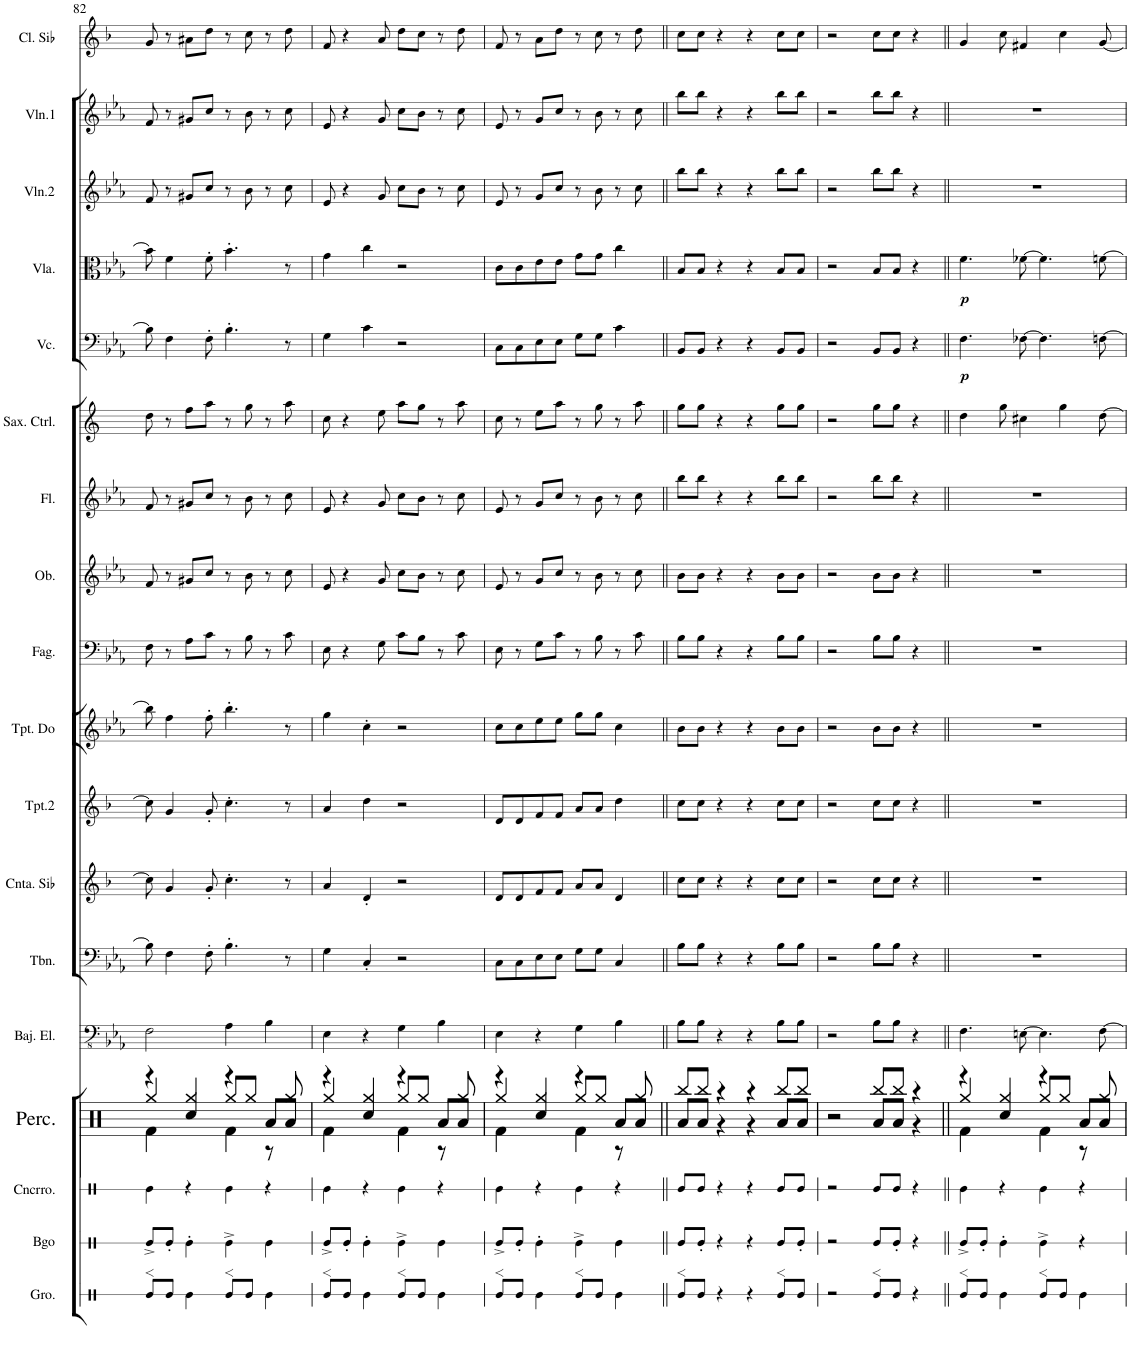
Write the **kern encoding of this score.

**kern	**kern	**kern	**kern	**kern	**kern	**kern	**kern	**kern	**kern	**kern	**kern	**kern	**kern	**dynam	**kern	**dynam	**kern	**kern	**kern
*part18	*part17	*part16	*part15	*part14	*part13	*part12	*part11	*part10	*part9	*part8	*part7	*part6	*part5	*part5	*part4	*part4	*part3	*part2	*part1
*staff18	*staff17	*staff16	*staff15	*staff14	*staff13	*staff12	*staff11	*staff10	*staff9	*staff8	*staff7	*staff6	*staff5	*staff5	*staff4	*staff4	*staff3	*staff2	*staff1
*I"Güiro	*I"Bongo	*I"Cencerro	*I"Set de percusión	*I"Bajo eléctrico	*I"Trombón	*I"Corneta en Sib	*I"Trompeta2 en Sib	*I"Trompeta en Do	*I"Fagot	*I"Oboe	*I"Flauta	*I"Saxofón contralto	*I"Violonchelo	*	*I"Viola	*	*I"Violín2	*I"Violín1	*I"Clarinete en Sib
*I'Gro.	*I'Bgo	*I'Cncrro.	*I'Perc.	*I'Baj. El.	*I'Tbn.	*I'Cnta. Sib	*I'Tpt.2	*I'Tpt. Do	*I'Fag.	*I'Ob.	*I'Fl.	*I'Sax. Ctrl.	*I'Vc.	*	*I'Vla.	*	*I'Vln.2	*I'Vln.1	*I'Cl. Sib
!!LO:PB:g=z
*clefX	*clefX	*clefX	*clefX	*clefFv4	*clefF4	*clefG2	*clefG2	*clefG2	*clefF4	*clefG2	*clefG2	*clefG2	*clefF4	*	*clefC3	*	*clefG2	*clefG2	*clefG2
*	*	*	*	*	*	*Trd1c2	*Trd1c2	*Trd1c2	*	*	*	*Trd5c9	*	*	*	*	*	*	*Trd1c2
*k[b-]	*k[b-]	*k[b-]	*k[b-]	*k[b-e-a-]	*k[b-e-a-]	*k[b-]	*k[b-]	*k[b-e-a-]	*k[b-e-a-]	*k[b-e-a-]	*k[b-e-a-]	*k[]	*k[b-e-a-]	*	*k[b-e-a-]	*	*k[b-e-a-]	*k[b-e-a-]	*k[b-]
*M4/4	*M4/4	*M4/4	*M4/4	*M4/4	*M4/4	*M4/4	*M4/4	*M4/4	*M4/4	*M4/4	*M4/4	*M4/4	*M4/4	*	*M4/4	*	*M4/4	*M4/4	*M4/4
=82	=82	=82	=82	=82	=82	=82	=82	=82	=82	=82	=82	=82	=82	=82	=82	=82	=82	=82	=82
*	*	*	*^	*	*	*	*	*	*	*	*	*	*	*	*	*	*	*	*
*	*	*	*	*^	*	*	*	*	*	*	*	*	*	*	*	*	*	*	*	*
8Re>/L	8Re^/L	4Re\	4r	4Rf\	4Rgg/	2FF\	8B-\]	8cc\]	8cc\]	8bb-\]	8F\	8f/	8f/	8dd\	8B-\]	.	8b-\]	.	8f/	8f/	8g/
8Re/J	8Re'/J	.	.	.	.	.	4F\	4g/	4g/	4ff\	8r	8r	8r	8r	4F\	.	4f\	.	8r	8r	8r
4Re\	4Re'\	4r	4Rcc/	4ryy	4Rgg/	.	.	.	.	.	8A-\L	8g#X/L	8g#X/L	8ff\L	.	.	.	.	8g#X/L	8g#X/L	8a#X\L
.	.	.	.	.	.	.	8F'\	8g'/	8g'/	8ff'\	8c\J	8cc/J	8cc/J	8aa\J	8F'\	.	8f'\	.	8cc/J	8cc/J	8dd\J
8Re>/L	4Re^\	4Re\	4r	4Rf\	8Rgg/L	4AA-\	4.B-'\	4.cc'\	4.cc'\	4.bb-'\	8r	8r	8r	8r	4.B-'\	.	4.b-'\	.	8r	8r	8r
8Re/J	.	.	.	.	8Rgg/J	.	.	.	.	.	8B-\	8b-\	8b-\	8gg\	.	.	.	.	8b-\	8b-\	8cc\
4Re\	4Re\	4r	8Ra/L	4ryy	8r	4BB-\	.	.	.	.	8r	8r	8r	8r	.	.	.	.	8r	8r	8r
.	.	.	8Ra/J	.	8Rgg/	.	8r	8r	8r	8r	8c\	8cc\	8cc\	8aa\	8r	.	8r	.	8cc\	8cc\	8dd\
=83	=83	=83	=83	=83	=83	=83	=83	=83	=83	=83	=83	=83	=83	=83	=83	=83	=83	=83	=83	=83	=83
8Re>/L	8Re^/L	4Re\	4r	4Rf\	4Rgg/	4EE-\	4G\	4a/	4a/	4gg\	8E-\	8e-/	8e-/	8cc\	4G\	.	4g\	.	8e-/	8e-/	8f/
8Re/J	8Re'/J	.	.	.	.	.	.	.	.	.	4r	4r	4r	4r	.	.	.	.	4r	4r	4r
4Re\	4Re'\	4r	4Rcc/	4ryy	4Rgg/	4r	4C'/	4d'/	4dd\	4cc'\	.	.	.	.	4c\	.	4cc\	.	.	.	.
.	.	.	.	.	.	.	.	.	.	.	8G\	8g/	8g/	8ee\	.	.	.	.	8g/	8g/	8a/
8Re>/L	4Re^\	4Re\	4r	4Rf\	8Rgg/L	4GG\	2r	2r	2r	2r	8c\L	8cc\L	8cc\L	8aa\L	2r	.	2r	.	8cc\L	8cc\L	8dd\L
8Re/J	.	.	.	.	8Rgg/J	.	.	.	.	.	8B-\J	8b-\J	8b-\J	8gg\J	.	.	.	.	8b-\J	8b-\J	8cc\J
4Re\	4Re\	4r	8Ra/L	4ryy	8r	4BB-\	.	.	.	.	8r	8r	8r	8r	.	.	.	.	8r	8r	8r
.	.	.	8Ra/J	.	8Rgg/	.	.	.	.	.	8c\	8cc\	8cc\	8aa\	.	.	.	.	8cc\	8cc\	8dd\
=84	=84	=84	=84	=84	=84	=84	=84	=84	=84	=84	=84	=84	=84	=84	=84	=84	=84	=84	=84	=84	=84
8Re>/L	8Re^/L	4Re\	4r	4Rf\	4Rgg/	4EE-\	8C\L	8d/L	8d/L	8cc\L	8E-\	8e-/	8e-/	8cc\	8C\L	.	8c\L	.	8e-/	8e-/	8f/
8Re/J	8Re'/J	.	.	.	.	.	8C\	8d/	8d/	8cc\	8r	8r	8r	8r	8C\	.	8c\	.	8r	8r	8r
4Re\	4Re'\	4r	4Rcc/	4ryy	4Rgg/	4r	8E-\	8f/	8f/	8ee-\	8G\L	8g/L	8g/L	8ee\L	8E-\	.	8e-\	.	8g/L	8g/L	8a\L
.	.	.	.	.	.	.	8E-\J	8f/J	8f/J	8ee-\J	8c\J	8cc/J	8cc/J	8aa\J	8E-\J	.	8e-\J	.	8cc/J	8cc/J	8dd\J
8Re>/L	4Re^\	4Re\	4r	4Rf\	8Rgg/L	4GG\	8G\L	8a/L	8a/L	8gg\L	8r	8r	8r	8r	8G\L	.	8g\L	.	8r	8r	8r
8Re/J	.	.	.	.	8Rgg/J	.	8G\J	8a/J	8a/J	8gg\J	8B-\	8b-\	8b-\	8gg\	8G\J	.	8g\J	.	8b-\	8b-\	8cc\
4Re\	4Re\	4r	8Ra/L	4ryy	8r	4BB-\	4C/	4d/	4dd\	4cc\	8r	8r	8r	8r	4c\	.	4cc\	.	8r	8r	8r
.	.	.	8Ra/J	.	8Rgg/	.	.	.	.	.	8c\	8cc\	8cc\	8aa\	.	.	.	.	8cc\	8cc\	8dd\
*	*	*	*	*v	*v	*	*	*	*	*	*	*	*	*	*	*	*	*	*	*	*
=85||	=85||	=85||	=85||	=85||	=85||	=85||	=85||	=85||	=85||	=85||	=85||	=85||	=85||	=85||	=85||	=85||	=85||	=85||	=85||	=85||
8Re>/L	8Re/L	8Re/L	8Ra/L	8Rbb/L	8BB-\L	8B-\L	8cc\L	8cc\L	8b-\L	8B-\L	8b-\L	8bb-\L	8gg\L	8BB-/L	.	8B-/L	.	8bb-\L	8bb-\L	8cc\L
8Re/J	8Re'/J	8Re/J	8Ra/J	8Rbb/J	8BB-\J	8B-\J	8cc\J	8cc\J	8b-\J	8B-\J	8b-\J	8bb-\J	8gg\J	8BB-/J	.	8B-/J	.	8bb-\J	8bb-\J	8cc\J
4r	4r	4r	4r	4r	4r	4r	4r	4r	4r	4r	4r	4r	4r	4r	.	4r	.	4r	4r	4r
4r	4r	4r	4r	4r	4r	4r	4r	4r	4r	4r	4r	4r	4r	4r	.	4r	.	4r	4r	4r
8Re>/L	8Re/L	8Re/L	8Ra/L	8Rbb/L	8BB-\L	8B-\L	8cc\L	8cc\L	8b-\L	8B-\L	8b-\L	8bb-\L	8gg\L	8BB-/L	.	8B-/L	.	8bb-\L	8bb-\L	8cc\L
8Re/J	8Re'/J	8Re/J	8Ra/J	8Rbb/J	8BB-\J	8B-\J	8cc\J	8cc\J	8b-\J	8B-\J	8b-\J	8bb-\J	8gg\J	8BB-/J	.	8B-/J	.	8bb-\J	8bb-\J	8cc\J
=86	=86	=86	=86	=86	=86	=86	=86	=86	=86	=86	=86	=86	=86	=86	=86	=86	=86	=86	=86	=86
2r	2r	2r	2r	2ryy	2r	2r	2r	2r	2r	2r	2r	2r	2r	2r	.	2r	.	2r	2r	2r
8Re>/L	8Re/L	8Re/L	8Ra/L	8Rbb/L	8BB-\L	8B-\L	8cc\L	8cc\L	8b-\L	8B-\L	8b-\L	8bb-\L	8gg\L	8BB-/L	.	8B-/L	.	8bb-\L	8bb-\L	8cc\L
8Re/J	8Re'/J	8Re/J	8Ra/J	8Rbb/J	8BB-\J	8B-\J	8cc\J	8cc\J	8b-\J	8B-\J	8b-\J	8bb-\J	8gg\J	8BB-/J	.	8B-/J	.	8bb-\J	8bb-\J	8cc\J
4r	4r	4r	4r	4r	4r	4r	4r	4r	4r	4r	4r	4r	4r	4r	.	4r	.	4r	4r	4r
=87||	=87||	=87||	=87||	=87||	=87||	=87||	=87||	=87||	=87||	=87||	=87||	=87||	=87||	=87||	=87||	=87||	=87||	=87||	=87||	=87||
*	*	*	*	*^	*	*	*	*	*	*	*	*	*	*	*	*	*	*	*	*
!	!	!	!	!	!	!	!	!	!	!	!	!	!	!	!	!LO:DY:b	!	!LO:DY:b	!	!	!
8Re>/L	8Re^/L	4Re\	4r	4Rf\	4Rgg/	4.FF\	1r	1r	1r	1r	1r	1r	1r	4dd\	4.F\	p	4.f\	p	1r	1r	4g/
8Re/J	8Re'/J	.	.	.	.	.	.	.	.	.	.	.	.	.	.	.	.	.	.	.	.
4Re\	4Re'\	4r	4Rcc/	4ryy	4Rgg/	.	.	.	.	.	.	.	.	8gg\	.	.	.	.	.	.	8cc\
.	.	.	.	.	.	[8EEn\	.	.	.	.	.	.	.	4cc#X\	[8F-X\	.	[8f-X\	.	.	.	4f#X/
8Re>/L	4Re^\	4Re\	4r	4Rf\	8Rgg/L	4.EE\]	.	.	.	.	.	.	.	.	4.F-\]	.	4.f-\]	.	.	.	.
8Re/J	.	.	.	.	8Rgg/J	.	.	.	.	.	.	.	.	4gg\	.	.	.	.	.	.	4cc\
4Re\	4r	4r	8Ra/L	4ryy	8r	.	.	.	.	.	.	.	.	.	.	.	.	.	.	.	.
.	.	.	8Ra/J	.	8Rgg/	[8FF\	.	.	.	.	.	.	.	[8dd\	[8Fn\	.	[8fn\	.	.	.	[8g/
*	*	*	*v	*v	*v	*	*	*	*	*	*	*	*	*	*	*	*	*	*	*	*
=	=	=	=	=	=	=	=	=	=	=	=	=	=	=	=	=	=	=	=
*-	*-	*-	*-	*-	*-	*-	*-	*-	*-	*-	*-	*-	*-	*-	*-	*-	*-	*-	*-
